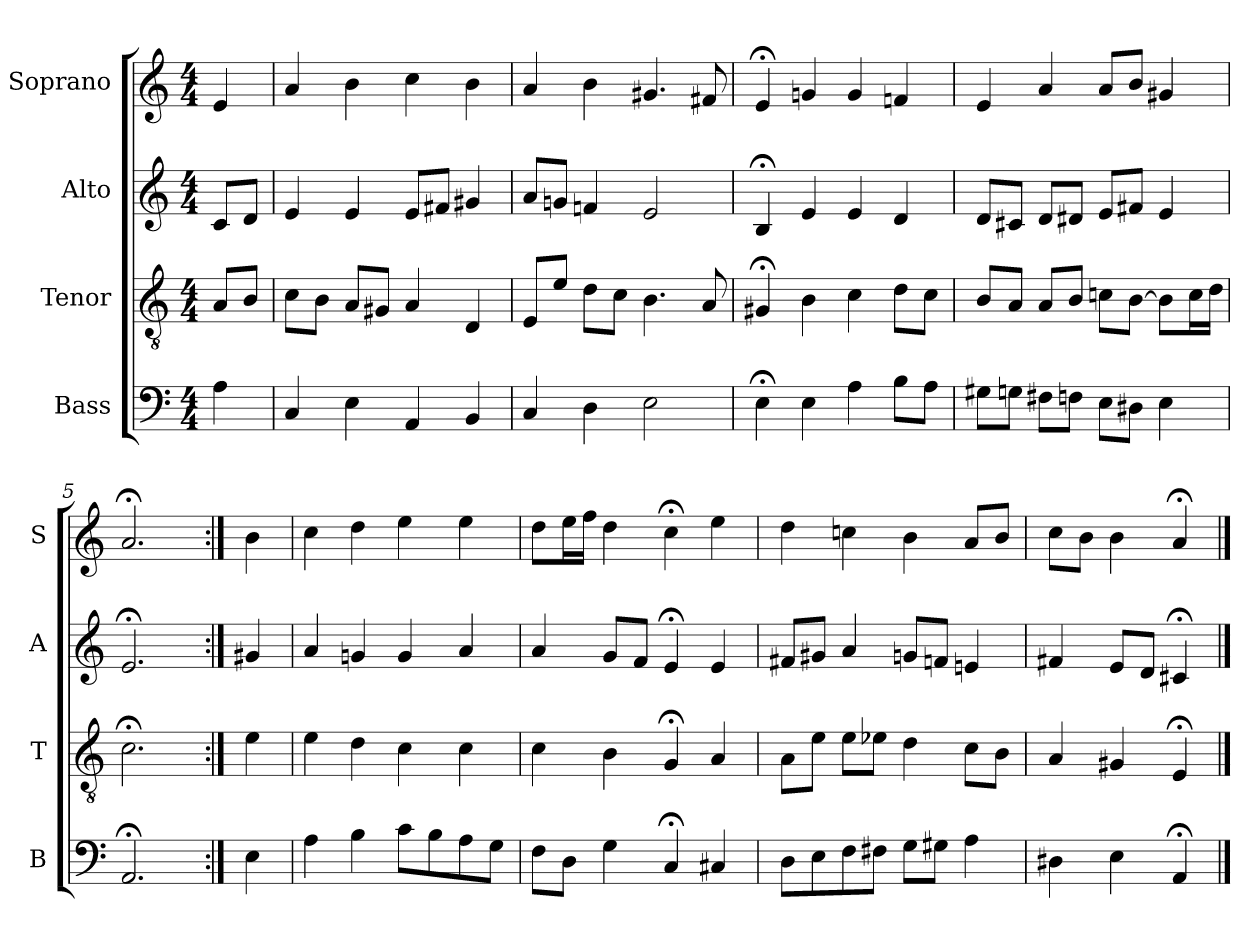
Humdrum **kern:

**kern	**kern	**kern	**kern
*part4	*part3	*part2	*part1
*staff4	*staff3	*staff2	*staff1
*I"Bass	*I"Tenor	*I"Alto	*I"Soprano
*I'B	*I'T	*I'A	*I'S
*clefF4	*clefGv2	*clefG2	*clefG2
*k[]	*k[]	*k[]	*k[]
*a:	*a:	*a:	*a:
*M4/4	*M4/4	*M4/4	*M4/4
*MM100	*MM100	*MM100	*MM100
=	=	=	=
4A	8AL	8cL	4e
.	8BJ	8dJ	.
=1	=1	=1	=1
4C	8cL	4e	4a
.	8BJ	.	.
4E	8AL	4e	4b
.	8G#XJ	.	.
4AA	4A	8eL	4cc
.	.	8f#XJ	.
4BB	4D	4g#X	4b
=2	=2	=2	=2
4C	8EL	8aL	4a
.	8eJ	8gnJ	.
4D	8dL	4fn	4b
.	8cJ	.	.
2E	4.B	2e	4.g#X
.	8A	.	8f#X
=3	=3	=3	=3
4E;<	4G#X;<	4B;<	4e;<
4E	4B	4e	4gn
4A	4c	4e	4g
8BL	8dL	4d	4fn
8AJ	8cJ	.	.
=4	=4	=4	=4
8G#XL	8BL	8dL	4e
8GnJ	8AJ	8c#XJ	.
8F#XL	8AL	8dL	4a
8FnJ	8BJ	8d#XJ	.
8EL	8cnL	8eL	8aL
8D#XJ	[8BJ	8f#XJ	8bJ
4E	8BL]	4e	4g#X
.	16cL	.	.
.	16dJJ	.	.
=5	=5	=5	=5
2.AA;<	2.c;<	2.e;<	2.a;<
=:|!	=:|!	=:|!	=:|!
4E	4e	4g#X	4b
=6	=6	=6	=6
4A	4e	4a	4cc
4B	4d	4gn	4dd
8cL	4c	4g	4ee
8B	.	.	.
8A	4c	4a	4ee
8GJ	.	.	.
=7	=7	=7	=7
8FL	4c	4a	8ddL
8DJ	.	.	16eeL
.	.	.	16ffJJ
4G	4B	8gL	4dd
.	.	8fJ	.
4C;<	4G;<	4e;<	4cc;<
4C#X	4A	4e	4ee
=8	=8	=8	=8
8DL	8AL	8f#XL	4dd
8E	8eJ	8g#XJ	.
8F	8eL	4a	4ccn
8F#XJ	8e-XJ	.	.
8GL	4d	8gnL	4b
8G#XJ	.	8fnJ	.
4A	8cL	4en	8aL
.	8BJ	.	8bJ
=9	=9	=9	=9
4D#X	4A	4f#X	8ccL
.	.	.	8bJ
4E	4G#X	8eL	4b
.	.	8dJ	.
4AA;<	4E;<	4c#X;<	4a;<
==	==	==	==
*-	*-	*-	*-
